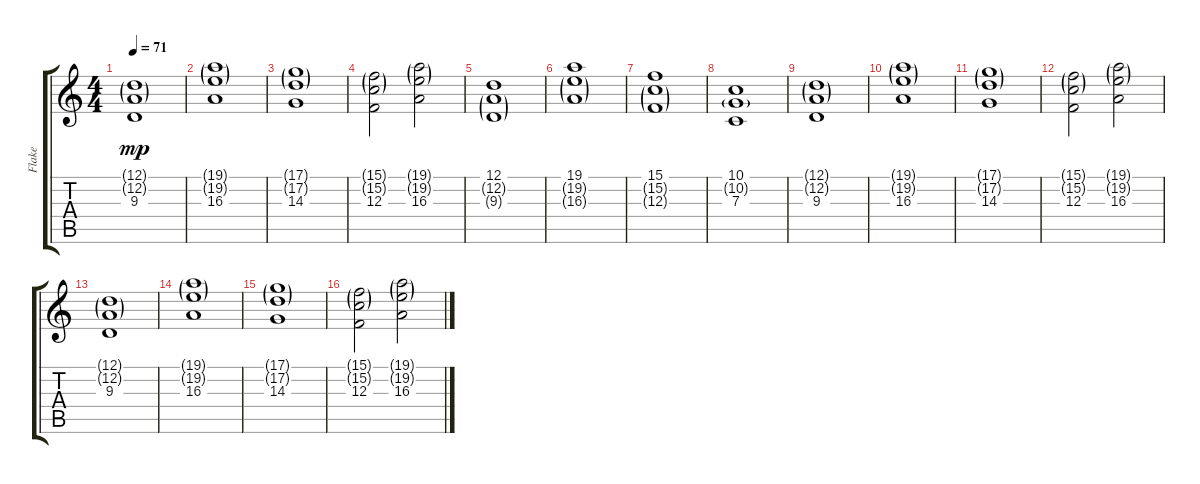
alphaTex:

\track ("Flake" "Flake") {instrument stringensemble2}
\staff {score tabs}
\tuning (D4 A3 F3 C3 G2 C2) {hide}
\ts (4 4)
\tempo 71
\clef g2
\ks c
(12.1{g} 12.2{g} 9.3).1{dy mp volume 10 instrument stringensemble2} |
(19.1{g} 19.2{g} 16.3).1 |
(17.1{g} 17.2{g} 14.3).1 |
(15.1{g} 15.2{g} 12.3).2 (19.1{g} 19.2{g} 16.3).2 |
(12.1 12.2{g} 9.3{g}).1 |
(19.1 19.2{g} 16.3{g}).1 |
(15.1 15.2{g} 12.3{g}).1 |
(10.1 10.2{g} 7.3).1 |
(12.1{g} 12.2{g} 9.3).1 |
(19.1{g} 19.2{g} 16.3).1 |
(17.1{g} 17.2{g} 14.3).1 |
(15.1{g} 15.2{g} 12.3).2 (19.1{g} 19.2{g} 16.3).2 |
(12.1{g} 12.2{g} 9.3).1 |
(19.1{g} 19.2{g} 16.3).1 |
(17.1{g} 17.2{g} 14.3).1 |
(15.1{g} 15.2{g} 12.3).2 (19.1{g} 19.2{g} 16.3).2
